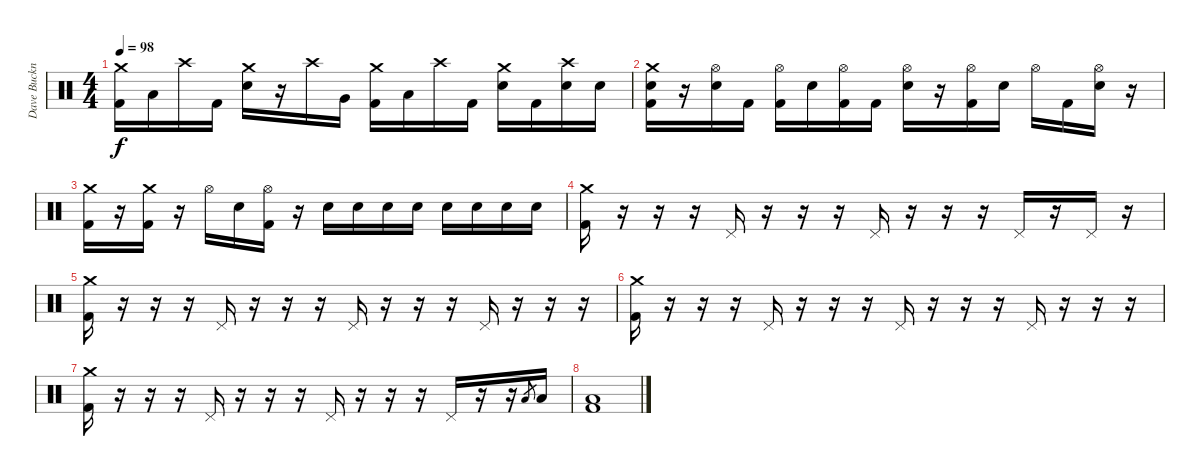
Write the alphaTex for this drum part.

\track ("Dave Buckner - Drums" "Dave Buckn") {instrument percussion}
\staff {score}
\articulation defaults
\ts (4 4)
\tempo 98
\clef neutral
\ks c
("Crash medium (hit)" "Kick (hit) 2").16{dy f} "Low Tom (hit)".16 "Crash high (hit)".16 "Kick (hit) 2".16 ("Crash medium (hit)" "Snare (hit) 2").16 r.16 "Crash high (hit)".16 "Very Low Tom (hit)".16 ("Crash medium (hit)" "Kick (hit) 2").16 "Low Tom (hit)".16 "Crash high (hit)".16 "Kick (hit) 2".16 ("Crash medium (hit)" "Snare (hit) 2").16 "Kick (hit) 2".16 ("Crash high (hit)" "Snare (hit) 2").16 "Snare (hit) 2".16 |
("Crash medium (hit)" "Snare (hit) 2" "Kick (hit) 2").16 r.16 ("Hi-Hat (open)" "Snare (hit) 2").16 "Kick (hit) 2".16 ("Hi-Hat (open)" "Kick (hit) 2").16 "Snare (hit) 2".16 ("Hi-Hat (open)" "Kick (hit) 2").16 "Kick (hit) 2".16 ("Hi-Hat (open)" "Snare (hit) 2").16 r.16 ("Hi-Hat (open)" "Kick (hit) 2").16 "Snare (hit) 2".16 "Hi-Hat (open)".16 "Kick (hit) 2".16 ("Hi-Hat (open)" "Snare (hit) 2").16 r.16 |
("Crash medium (hit)" "Kick (hit) 2").16 r.16 ("Crash medium (hit)" "Kick (hit) 2").16 r.16 "Hi-Hat (open)".16 "Snare (hit) 2".16 ("Hi-Hat (open)" "Kick (hit) 2").16 r.16 "Snare (hit) 2".16 "Snare (hit) 2".16 "Snare (hit) 2".16 "Snare (hit) 2".16 "Snare (hit) 2".16 "Snare (hit) 2".16 "Snare (hit) 2".16 "Snare (hit) 2".16 |
("Crash medium (hit)" "Kick (hit) 2").16 r.16 r.16 r.16 "Pedal Hi-Hat (hit)".16 r.16 r.16 r.16 "Pedal Hi-Hat (hit)".16 r.16 r.16 r.16 "Pedal Hi-Hat (hit)".16 r.16 "Pedal Hi-Hat (hit)".16 r.16 |
("Crash medium (hit)" "Kick (hit) 2").16 r.16 r.16 r.16 "Pedal Hi-Hat (hit)".16 r.16 r.16 r.16 "Pedal Hi-Hat (hit)".16 r.16 r.16 r.16 "Pedal Hi-Hat (hit)".16 r.16 r.16 r.16 |
("Crash medium (hit)" "Kick (hit) 2").16 r.16 r.16 r.16 "Pedal Hi-Hat (hit)".16 r.16 r.16 r.16 "Pedal Hi-Hat (hit)".16 r.16 r.16 r.16 "Pedal Hi-Hat (hit)".16 r.16 r.16 r.16 |
("Crash medium (hit)" "Kick (hit) 2").16 r.16 r.16 r.16 "Pedal Hi-Hat (hit)".16 r.16 r.16 r.16 "Pedal Hi-Hat (hit)".16 r.16 r.16 r.16 "Pedal Hi-Hat (hit)".16 r.16 r.16 "Low Floor Tom (hit)".8{gr} "Low Floor Tom (hit)".16 |
("Low Floor Tom (hit)" "Kick (hit) 2").1
